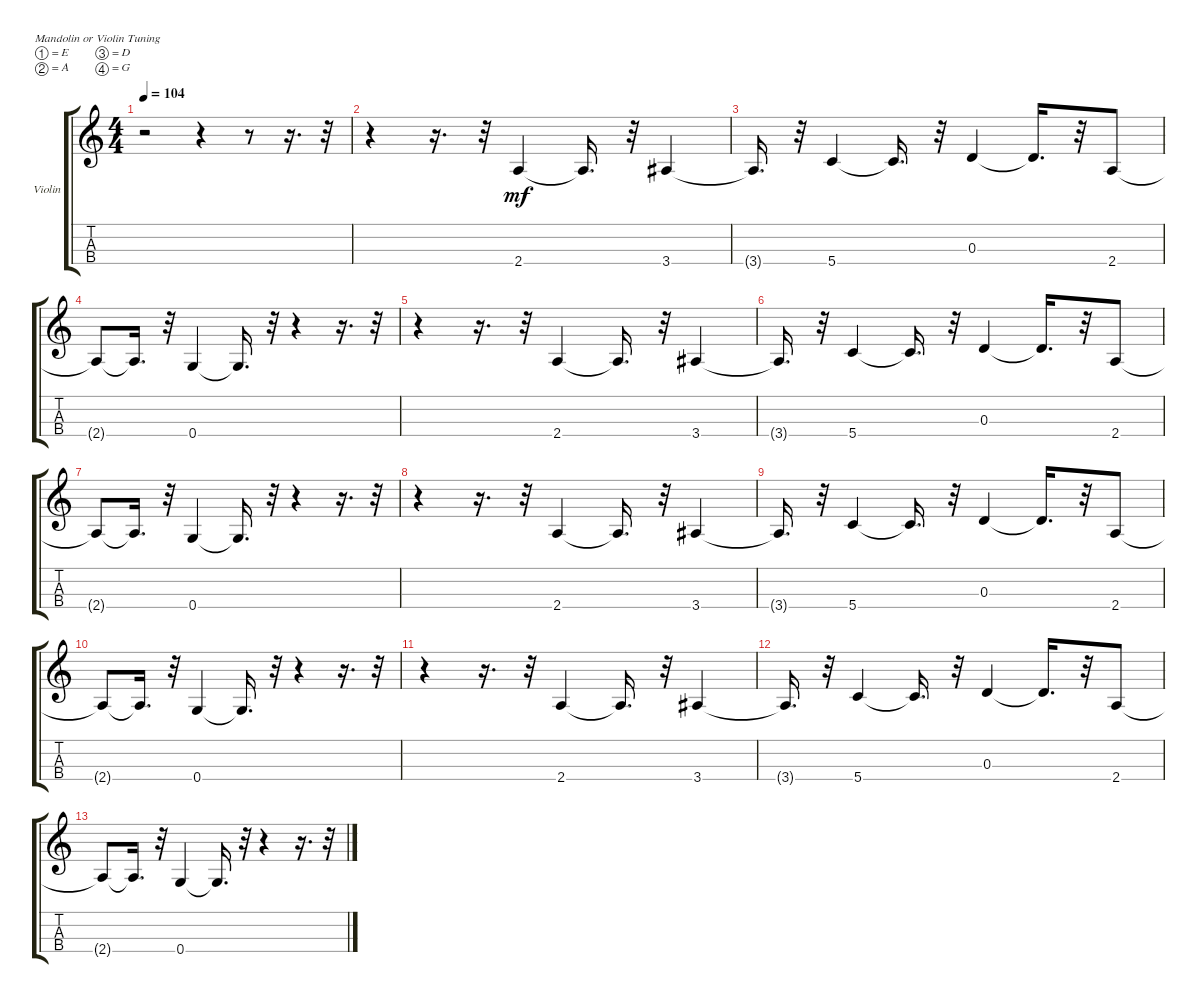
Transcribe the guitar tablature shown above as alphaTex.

\bracketExtendMode groupsimilarinstruments
\firstSystemTrackNameOrientation horizontal
\otherSystemsTrackNameOrientation horizontal
\track ("" "Violin") {instrument violin}
\staff {score tabs}
\tuning (E5 A4 D4 G3)
\ts (4 4)
\tempo 104
\clef g2
\ks c
r.2{dy mf} r.4 r.8 r.16{d} r.32 |
r.4 r.16{d} r.32 2.4.4 2.4{t}.16{d} r.32 3.4.4 |
3.4{t}.16{d} r.32 5.4.4 5.4{t}.16{d} r.32 0.3.4 0.3{t}.16{d} r.32 2.4.8 |
2.4{t}.8 2.4{t}.16{d} r.32 0.4.4 0.4{t}.16{d} r.32 r.4 r.16{d} r.32 |
r.4 r.16{d} r.32 2.4.4 2.4{t}.16{d} r.32 3.4.4 |
3.4{t}.16{d} r.32 5.4.4 5.4{t}.16{d} r.32 0.3.4 0.3{t}.16{d} r.32 2.4.8 |
2.4{t}.8 2.4{t}.16{d} r.32 0.4.4 0.4{t}.16{d} r.32 r.4 r.16{d} r.32 |
r.4 r.16{d} r.32 2.4.4 2.4{t}.16{d} r.32 3.4.4 |
3.4{t}.16{d} r.32 5.4.4 5.4{t}.16{d} r.32 0.3.4 0.3{t}.16{d} r.32 2.4.8 |
2.4{t}.8 2.4{t}.16{d} r.32 0.4.4 0.4{t}.16{d} r.32 r.4 r.16{d} r.32 |
r.4 r.16{d} r.32 2.4.4 2.4{t}.16{d} r.32 3.4.4 |
3.4{t}.16{d} r.32 5.4.4 5.4{t}.16{d} r.32 0.3.4 0.3{t}.16{d} r.32 2.4.8 |
2.4{t}.8 2.4{t}.16{d} r.32 0.4.4 0.4{t}.16{d} r.32 r.4 r.16{d} r.32
